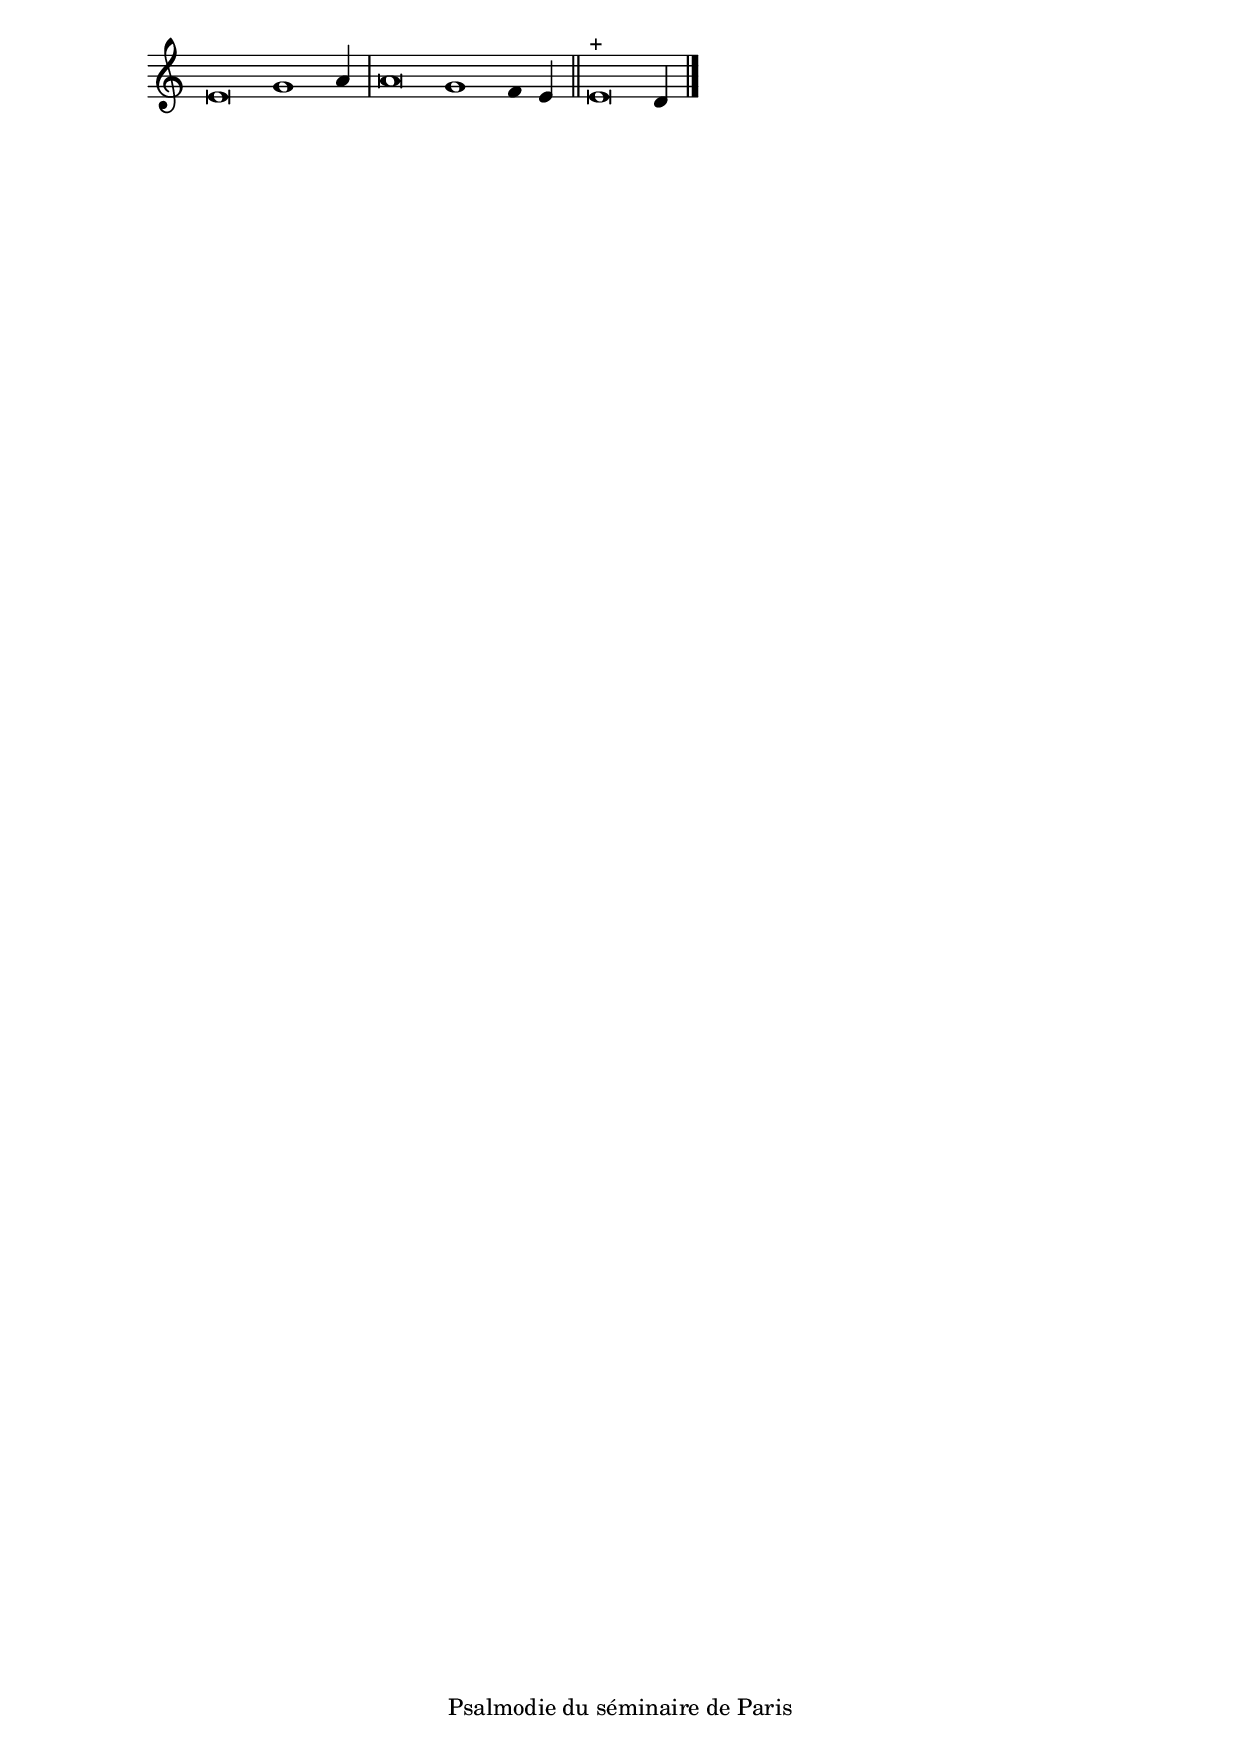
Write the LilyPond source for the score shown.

\version "2.20.0"
\language "italiano"

stemOff = \hide Staff.Stem
stemOn  = \undo \stemOff

\header {
  %title = "Cantique de l'Ancien Testament 23"
  %tagline = ##f
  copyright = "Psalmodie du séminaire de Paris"
}

\score {
  \new Staff \with { \remove "Time_signature_engraver" }
  \relative
  {
    \cadenzaOn
    \stemOff mi'\breve sol1 \stemOn la4
    \bar "|"
    \stemOff la\breve sol1 fa4 \stemOn mi4
    \bar "||"
    \stemOff mi\breve^\markup{ + } \stemOn re4
    \bar "|."
  }
}